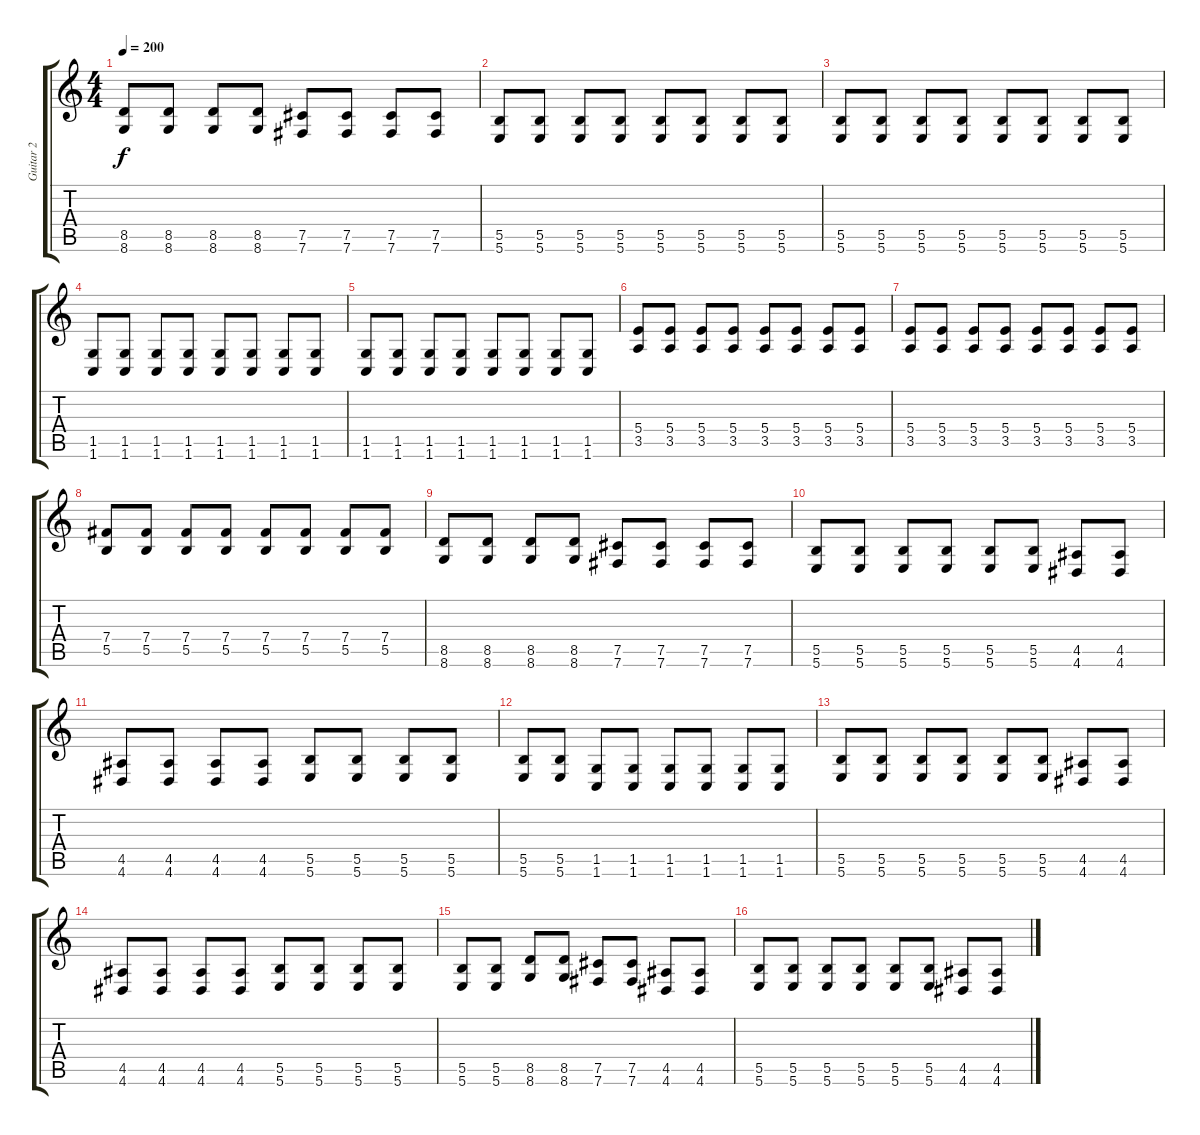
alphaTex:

\track ("Guitar 2" "Guitar 2") {instrument distortionguitar}
\staff {score tabs}
\tuning (Db4 Ab3 E3 B2 Gb2 B1) {hide}
\ts (4 4)
\tempo 200
\clef g2
\ks c
(8.5 8.6).8{dy f} (8.5 8.6).8 (8.5 8.6).8 (8.5 8.6).8 (7.5 7.6).8 (7.5 7.6).8 (7.5 7.6).8 (7.5 7.6).8 |
(5.5 5.6).8 (5.5 5.6).8 (5.5 5.6).8 (5.5 5.6).8 (5.5 5.6).8 (5.5 5.6).8 (5.5 5.6).8 (5.5 5.6).8 |
(5.5 5.6).8 (5.5 5.6).8 (5.5 5.6).8 (5.5 5.6).8 (5.5 5.6).8 (5.5 5.6).8 (5.5 5.6).8 (5.5 5.6).8 |
(1.5 1.6).8 (1.5 1.6).8 (1.5 1.6).8 (1.5 1.6).8 (1.5 1.6).8 (1.5 1.6).8 (1.5 1.6).8 (1.5 1.6).8 |
(1.5 1.6).8 (1.5 1.6).8 (1.5 1.6).8 (1.5 1.6).8 (1.5 1.6).8 (1.5 1.6).8 (1.5 1.6).8 (1.5 1.6).8 |
(5.4 3.5).8 (5.4 3.5).8 (5.4 3.5).8 (5.4 3.5).8 (5.4 3.5).8 (5.4 3.5).8 (5.4 3.5).8 (5.4 3.5).8 |
(5.4 3.5).8 (5.4 3.5).8 (5.4 3.5).8 (5.4 3.5).8 (5.4 3.5).8 (5.4 3.5).8 (5.4 3.5).8 (5.4 3.5).8 |
(7.4 5.5).8 (7.4 5.5).8 (7.4 5.5).8 (7.4 5.5).8 (7.4 5.5).8 (7.4 5.5).8 (7.4 5.5).8 (7.4 5.5).8 |
(8.5 8.6).8 (8.5 8.6).8 (8.5 8.6).8 (8.5 8.6).8 (7.5 7.6).8 (7.5 7.6).8 (7.5 7.6).8 (7.5 7.6).8 |
(5.5 5.6).8 (5.5 5.6).8 (5.5 5.6).8 (5.5 5.6).8 (5.5 5.6).8 (5.5 5.6).8 (4.5 4.6).8 (4.5 4.6).8 |
(4.5 4.6).8 (4.5 4.6).8 (4.5 4.6).8 (4.5 4.6).8 (5.5 5.6).8 (5.5 5.6).8 (5.5 5.6).8 (5.5 5.6).8 |
(5.5 5.6).8 (5.5 5.6).8 (1.5 1.6).8 (1.5 1.6).8 (1.5 1.6).8 (1.5 1.6).8 (1.5 1.6).8 (1.5 1.6).8 |
(5.5 5.6).8 (5.5 5.6).8 (5.5 5.6).8 (5.5 5.6).8 (5.5 5.6).8 (5.5 5.6).8 (4.5 4.6).8 (4.5 4.6).8 |
(4.5 4.6).8 (4.5 4.6).8 (4.5 4.6).8 (4.5 4.6).8 (5.5 5.6).8 (5.5 5.6).8 (5.5 5.6).8 (5.5 5.6).8 |
(5.5 5.6).8 (5.5 5.6).8 (8.5 8.6).8 (8.5 8.6).8 (7.5 7.6).8 (7.5 7.6).8 (4.5 4.6).8 (4.5 4.6).8 |
(5.5 5.6).8 (5.5 5.6).8 (5.5 5.6).8 (5.5 5.6).8 (5.5 5.6).8 (5.5 5.6).8 (4.5 4.6).8 (4.5 4.6).8
